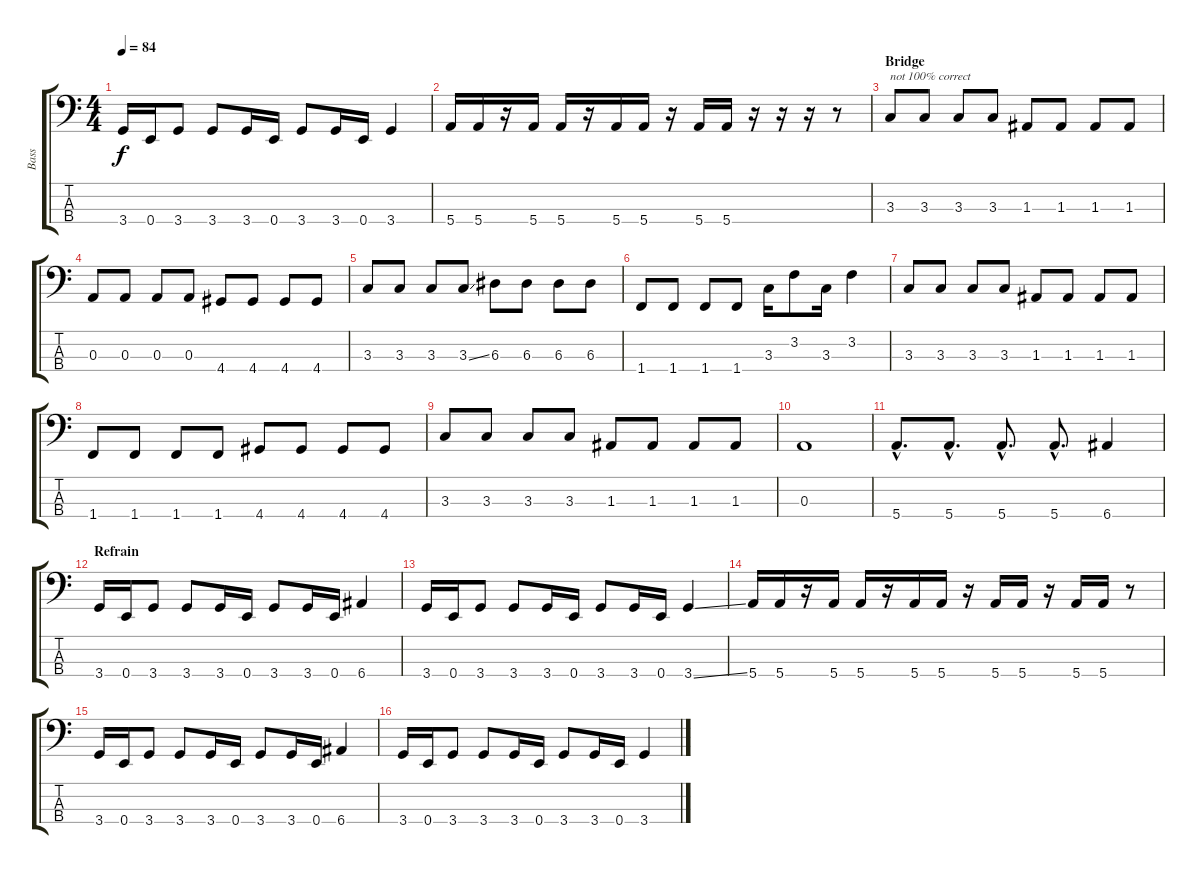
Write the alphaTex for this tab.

\track ("Bass" "Bass") {instrument electricbassfinger}
\staff {score tabs}
\tuning (G2 D2 A1 E1) {hide}
\ts (4 4)
\tempo 84
\clef f4
\ks c
3.4.16{dy f} 0.4.16 3.4.8 3.4.8 3.4.16 0.4.16 3.4.8 3.4.16 0.4.16 3.4.4 |
5.4.16 5.4.16 r.16 5.4.16 5.4.16 r.16 5.4.16 5.4.16 r.16 5.4.16 5.4.16 r.16 r.16 r.16 r.8 |
\section ("" "Bridge")
3.3.8{txt "not 100% correct"} 3.3.8 3.3.8 3.3.8 1.3.8 1.3.8 1.3.8 1.3.8 |
0.3.8 0.3.8 0.3.8 0.3.8 4.4.8 4.4.8 4.4.8 4.4.8 |
3.3.8 3.3.8 3.3.8 3.3{ss}.8 6.3.8 6.3.8 6.3.8 6.3.8 |
1.4.8 1.4.8 1.4.8 1.4.8 3.3.16 3.2.8 3.3.16 3.2.4 |
3.3.8 3.3.8 3.3.8 3.3.8 1.3.8 1.3.8 1.3.8 1.3.8 |
1.4.8 1.4.8 1.4.8 1.4.8 4.4.8 4.4.8 4.4.8 4.4.8 |
3.3.8 3.3.8 3.3.8 3.3.8 1.3.8 1.3.8 1.3.8 1.3.8 |
0.3.1 |
5.4{hac}.8{d} 5.4{hac}.8{d} 5.4{hac}.8{d} 5.4{hac}.8{d} 6.4.4 |
\section ("" "Refrain")
3.4.16 0.4.16 3.4.8 3.4.8 3.4.16 0.4.16 3.4.8 3.4.16 0.4.16 6.4.4 |
3.4.16 0.4.16 3.4.8 3.4.8 3.4.16 0.4.16 3.4.8 3.4.16 0.4.16 3.4{ss}.4 |
5.4.16 5.4.16 r.16 5.4.16 5.4.16 r.16 5.4.16 5.4.16 r.16 5.4.16 5.4.16 r.16 5.4.16 5.4.16 r.8 |
3.4.16 0.4.16 3.4.8 3.4.8 3.4.16 0.4.16 3.4.8 3.4.16 0.4.16 6.4.4 |
3.4.16 0.4.16 3.4.8 3.4.8 3.4.16 0.4.16 3.4.8 3.4.16 0.4.16 3.4.4
